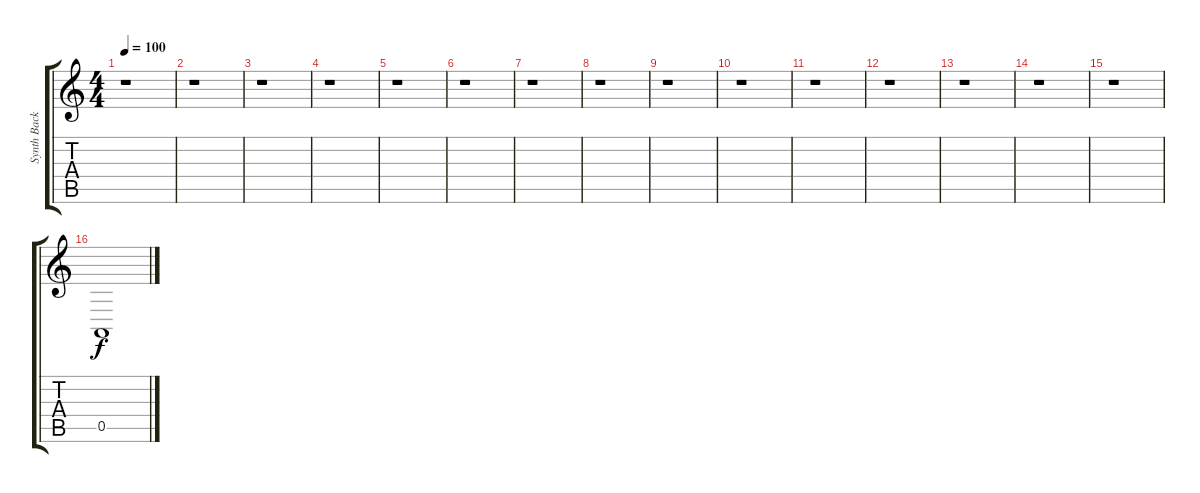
\track ("Synth Backup" "Synth Back") {instrument fx6goblins}
\staff {score tabs}
\tuning (E4 B3 G3 D3 A2 E2) {hide}
\ts (4 4)
\tempo 100
\clef g2
\ks c
r.1{dy f} |
r.1 |
r.1 |
r.1 |
r.1 |
r.1 |
r.1 |
r.1 |
r.1 |
r.1 |
r.1 |
r.1 |
r.1 |
r.1 |
r.1 |
0.5.1{volume 0}
